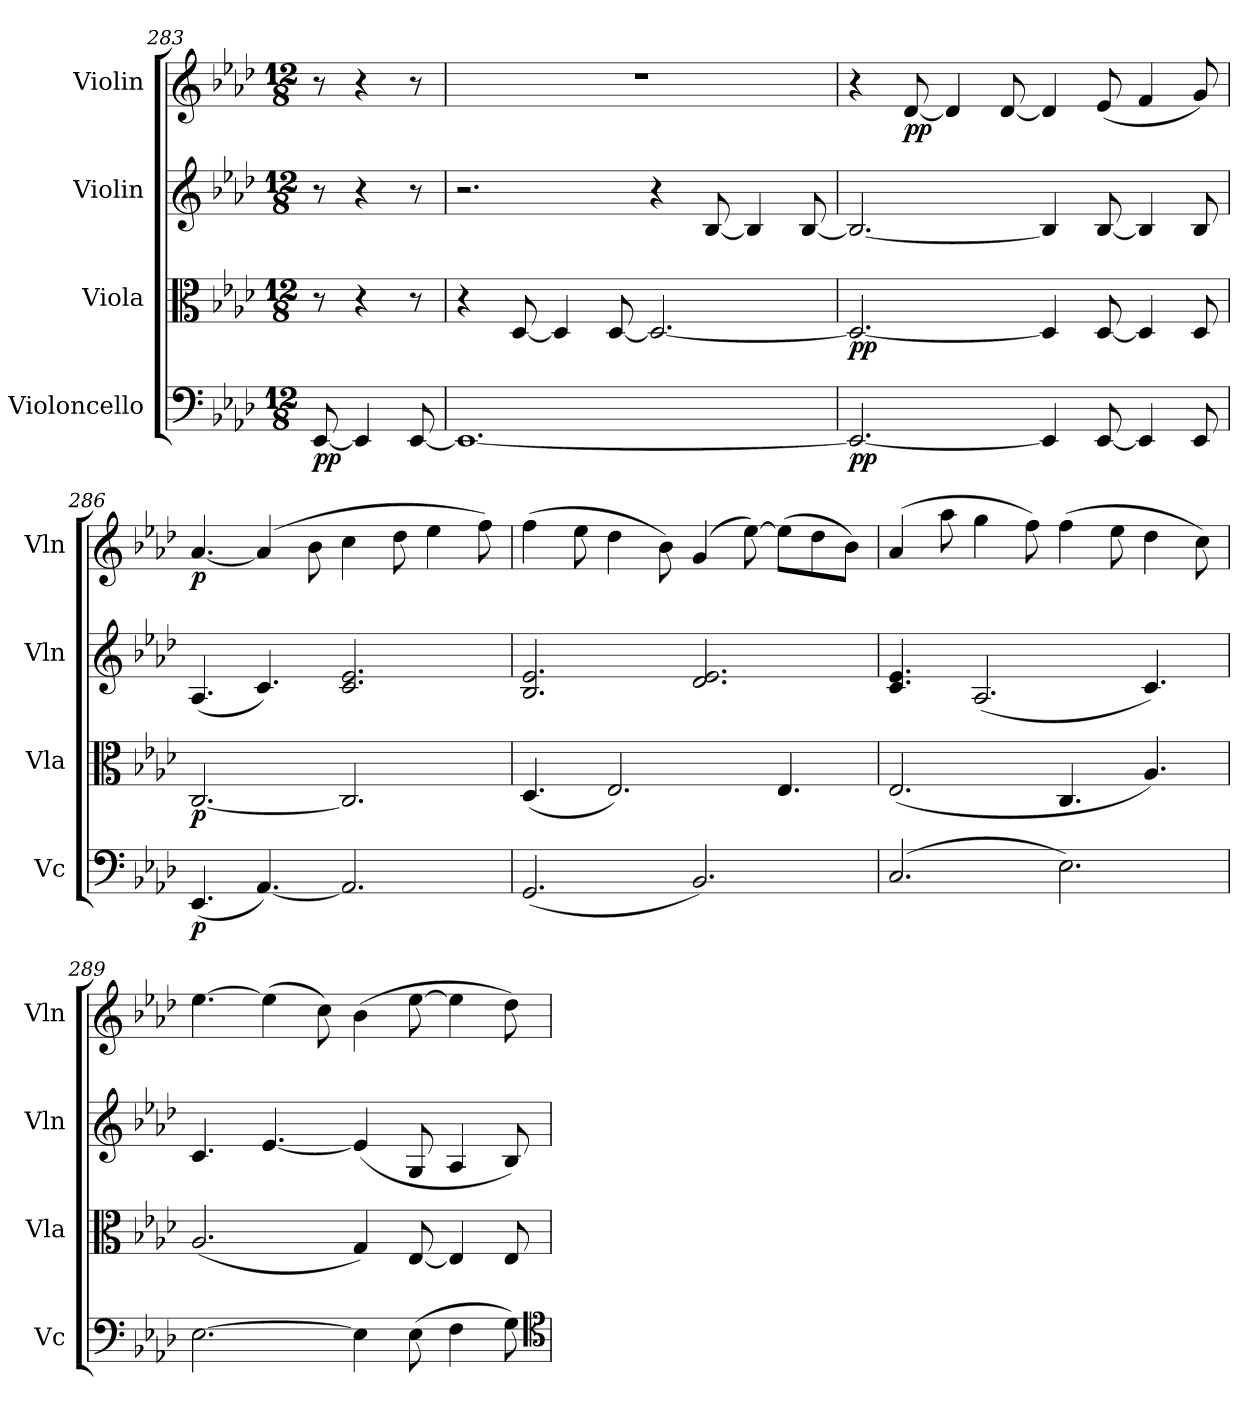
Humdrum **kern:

**kern	**dynam	**kern	**dynam	**kern	**kern	**dynam
*part4	*part4	*part3	*part3	*part2	*part1	*part1
*staff4	*staff4	*staff3	*staff3	*staff2	*staff1	*staff1
*I"Violoncello	*	*I"Viola	*	*I"Violin	*I"Violin	*
*I'Vc	*	*I'Vla	*	*I'Vln	*I'Vln	*
*clefF4	*	*clefC3	*	*clefG2	*clefG2	*
*k[b-e-a-d-]	*	*k[b-e-a-d-]	*	*k[b-e-a-d-]	*k[b-e-a-d-]	*
*M12/8	*	*M12/8	*	*M12/8	*M12/8	*
*MM48	*	*MM48	*	*MM48	*MM48	*
=283	=283	=283	=283	=283	=283	=283
[8EE-	pp	8r	.	8r	8r	.
4EE-]	.	4r	.	4r	4r	.
[8EE-	.	8r	.	8r	8r	.
=284	=284	=284	=284	=284	=284	=284
1.EE-_	.	4r	.	2.r	1.r	.
.	.	[8D-	.	.	.	.
.	.	4D-]	.	.	.	.
.	.	[8D-	.	.	.	.
.	.	2.D-_	.	4r	.	.
.	.	.	.	[8B-	.	.
.	.	.	.	4B-]	.	.
.	.	.	.	[8B-	.	.
=285	=285	=285	=285	=285	=285	=285
2.EE-_	pp	2.D-_	pp	2.B-_	4r	.
.	.	.	.	.	[8d-	pp
.	.	.	.	.	4d-]	.
.	.	.	.	.	[8d-	.
4EE-]	.	4D-]	.	4B-]	4d-]	.
[8EE-	.	[8D-	.	[8B-	(8e-	.
4EE-]	.	4D-]	.	4B-]	4f	.
8EE-	.	8D-	.	8B-	8g)	.
=286	=286	=286	=286	=286	=286	=286
(4.EE-	p	[2.C	p	(4.A-	[4.a-	p
[4.AA-)	.	.	.	4.c)	(4a-]	.
.	.	.	.	.	8b-	.
2.AA-]	.	2.C]	.	2.c 2.e-	4cc	.
.	.	.	.	.	8dd-	.
.	.	.	.	.	4ee-	.
.	.	.	.	.	8ff)	.
=287	=287	=287	=287	=287	=287	=287
(2.GG	.	(4.D-	.	2.B- 2.e-	(4ff	.
.	.	.	.	.	8ee-	.
.	.	2.E-)	.	.	4dd-	.
.	.	.	.	.	8b-)	.
2.BB-)	.	.	.	2.d- 2.e-	(4g	.
.	.	.	.	.	[8ee-)	.
.	.	4.E-	.	.	(8ee-\L]	.
.	.	.	.	.	8dd-\	.
.	.	.	.	.	8b-\J)	.
=288	=288	=288	=288	=288	=288	=288
(2.C	.	(2.E-	.	4.c 4.e-	(4a-	.
.	.	.	.	.	8aa-	.
.	.	.	.	(2.A-	4gg	.
.	.	.	.	.	8ff)	.
2.E-)	.	4.C	.	.	(4ff	.
.	.	.	.	.	8ee-	.
.	.	4.A-)	.	4.c)	4dd-	.
.	.	.	.	.	8cc)	.
=289	=289	=289	=289	=289	=289	=289
[2.E-	.	(2.A-	.	4.c	[4.ee-	.
.	.	.	.	[4.e-	(4ee-]	.
.	.	.	.	.	8cc)	.
4E-]	.	4G)	.	(4e-]	(4b-	.
(8E-	.	[8E-	.	8G	[8ee-	.
4F	.	4E-]	.	4A-	4ee-]	.
8G)	.	8E-	.	8B-)	8dd-)	.
*clefC4	*	*	*	*	*	*
=	=	=	=	=	=	=
*-	*-	*-	*-	*-	*-	*-
